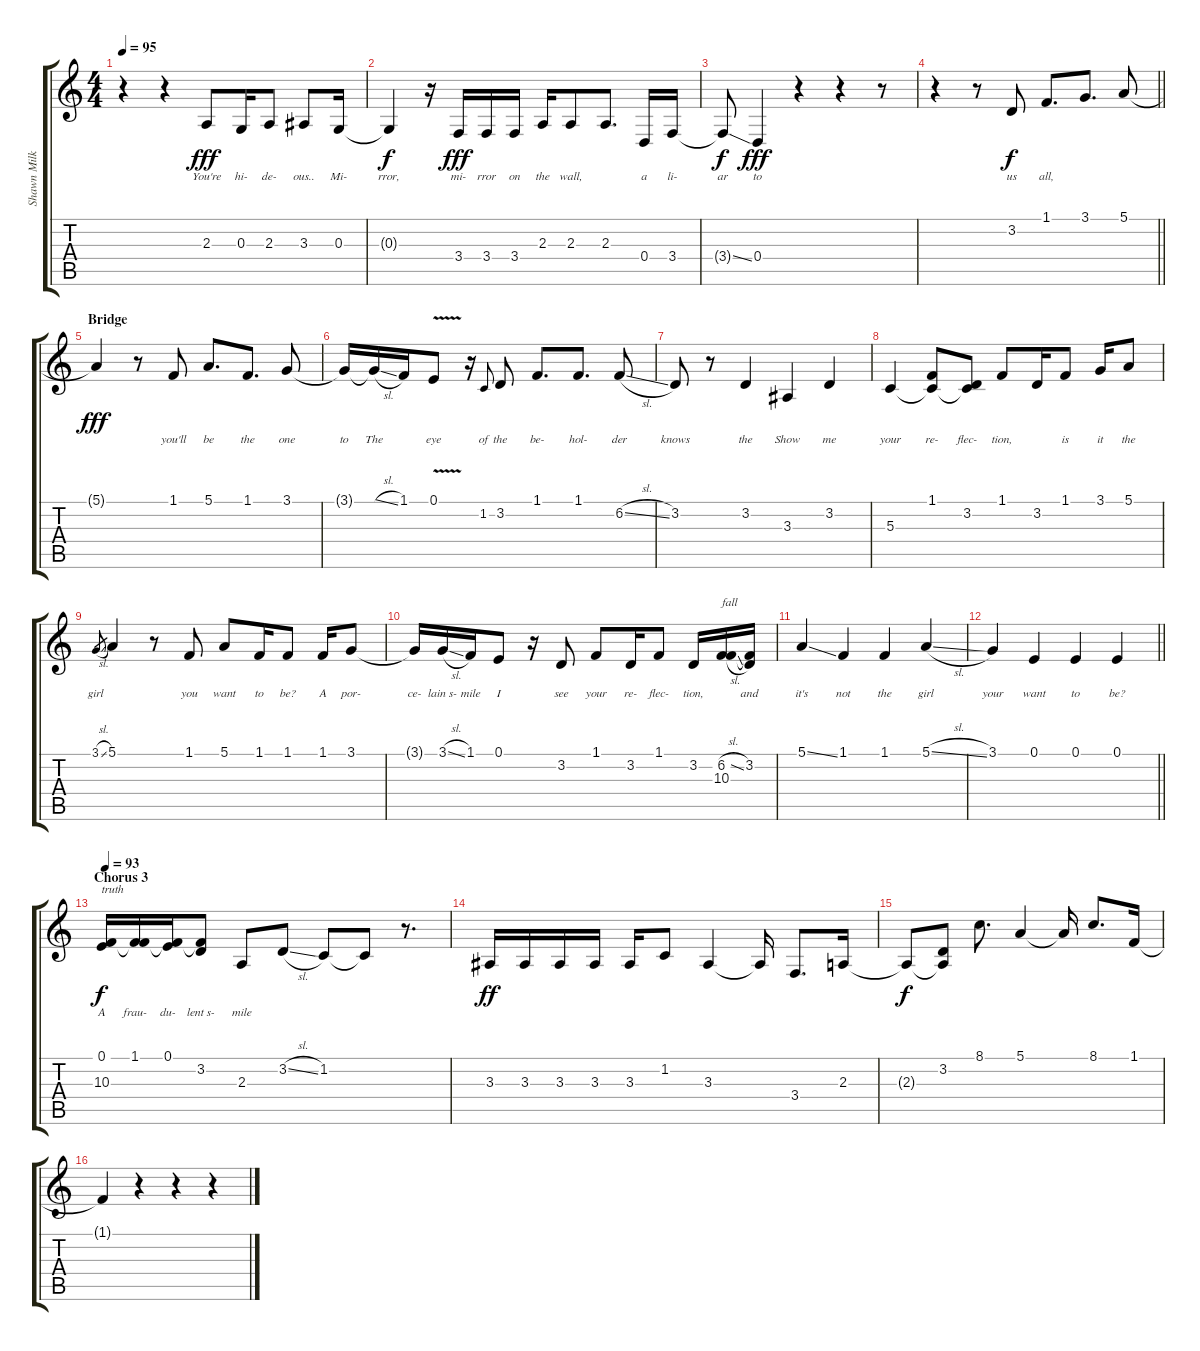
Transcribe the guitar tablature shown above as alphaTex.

\track ("Shawn Milke [Vocals]" "Shawn Milk") {instrument clarinet}
\staff {score tabs}
\tuning (E4 B3 G3 D3 A2 E2) {hide}
\ts (4 4)
\tempo 95
\clef g2
\ks c
r.4{dy f} r.4 2.3.8{lyrics (0 "You're") lyrics (1 "") lyrics (2 "") lyrics (3 "") lyrics (4 "") dy fff} 0.3.16{lyrics (0 "hi-") lyrics (1 "") lyrics (2 "") lyrics (3 "") lyrics (4 "")} 2.3.8{lyrics (0 "de-") lyrics (1 "") lyrics (2 "") lyrics (3 "") lyrics (4 "")} 3.3.8{lyrics (0 "ous..") lyrics (1 "") lyrics (2 "") lyrics (3 "") lyrics (4 "")} 0.3.16{lyrics (0 "Mi-") lyrics (1 "") lyrics (2 "") lyrics (3 "") lyrics (4 "")} |
0.3{t}.4{lyrics (0 "rror,") lyrics (1 "") lyrics (2 "") lyrics (3 "") lyrics (4 "") dy f} r.16 3.4.16{lyrics (0 "mi-") lyrics (1 "") lyrics (2 "") lyrics (3 "") lyrics (4 "") dy fff} 3.4.16{lyrics (0 "rror") lyrics (1 "") lyrics (2 "") lyrics (3 "") lyrics (4 "")} 3.4.16{lyrics (0 "on") lyrics (1 "") lyrics (2 "") lyrics (3 "") lyrics (4 "")} 2.3.16{lyrics (0 "the") lyrics (1 "") lyrics (2 "") lyrics (3 "") lyrics (4 "")} 2.3.8{lyrics (0 "wall,") lyrics (1 "") lyrics (2 "") lyrics (3 "") lyrics (4 "")} 2.3.8{d lyrics (0 "") lyrics (1 "") lyrics (2 "") lyrics (3 "") lyrics (4 "")} 0.4.16{lyrics (0 "a") lyrics (1 "") lyrics (2 "") lyrics (3 "") lyrics (4 "")} 3.4.16{lyrics (0 "li-") lyrics (1 "") lyrics (2 "") lyrics (3 "") lyrics (4 "")} |
3.4{ss t}.8{lyrics (0 "ar") lyrics (1 "") lyrics (2 "") lyrics (3 "") lyrics (4 "") dy f} 0.4.4{lyrics (0 "to") lyrics (1 "") lyrics (2 "") lyrics (3 "") lyrics (4 "") dy fff} r.4 r.4 r.8 |
\barLineRight lightlight
r.4 r.8 3.2.8{lyrics (0 "us") lyrics (1 "") lyrics (2 "") lyrics (3 "") lyrics (4 "") dy f} 1.1.8{d lyrics (0 "all,") lyrics (1 "") lyrics (2 "") lyrics (3 "") lyrics (4 "")} 3.1.8{d lyrics (0 "") lyrics (1 "") lyrics (2 "") lyrics (3 "") lyrics (4 "")} 5.1.8{lyrics (0 "") lyrics (1 "") lyrics (2 "") lyrics (3 "") lyrics (4 "")} |
\section ("" "Bridge")
5.1{t}.4{lyrics (0 "") lyrics (1 "") lyrics (2 "") lyrics (3 "") lyrics (4 "") dy fff} r.8 1.1.8{lyrics (0 "you'll") lyrics (1 "") lyrics (2 "") lyrics (3 "") lyrics (4 "")} 5.1.8{d lyrics (0 "be") lyrics (1 "") lyrics (2 "") lyrics (3 "") lyrics (4 "")} 1.1.8{d lyrics (0 "the") lyrics (1 "") lyrics (2 "") lyrics (3 "") lyrics (4 "")} 3.1.8{lyrics (0 "one") lyrics (1 "") lyrics (2 "") lyrics (3 "") lyrics (4 "")} |
3.1{t}.16{lyrics (0 "to") lyrics (1 "") lyrics (2 "") lyrics (3 "") lyrics (4 "")} 3.1{sl t}.16{lyrics (0 "The") lyrics (1 "") lyrics (2 "") lyrics (3 "") lyrics (4 "")} 1.1.16{lyrics (0 "") lyrics (1 "") lyrics (2 "") lyrics (3 "") lyrics (4 "")} 0.1{v}.8{lyrics (0 "eye") lyrics (1 "") lyrics (2 "") lyrics (3 "") lyrics (4 "")} r.16 1.2.8{lyrics (0 "of") lyrics (1 "") lyrics (2 "") lyrics (3 "") lyrics (4 "") gr onbeat} 3.2.8{lyrics (0 "the") lyrics (1 "") lyrics (2 "") lyrics (3 "") lyrics (4 "")} 1.1.8{d lyrics (0 "be-") lyrics (1 "") lyrics (2 "") lyrics (3 "") lyrics (4 "")} 1.1.8{d lyrics (0 "hol-") lyrics (1 "") lyrics (2 "") lyrics (3 "") lyrics (4 "")} 6.2{sl}.8{lyrics (0 "der") lyrics (1 "") lyrics (2 "") lyrics (3 "") lyrics (4 "")} |
3.2.8{lyrics (0 "knows") lyrics (1 "") lyrics (2 "") lyrics (3 "") lyrics (4 "")} r.8 3.2.4{lyrics (0 "the") lyrics (1 "") lyrics (2 "") lyrics (3 "") lyrics (4 "")} 3.3.4{lyrics (0 "Show") lyrics (1 "") lyrics (2 "") lyrics (3 "") lyrics (4 "")} 3.2.4{lyrics (0 "me") lyrics (1 "") lyrics (2 "") lyrics (3 "") lyrics (4 "")} |
5.3.4{lyrics (0 "your") lyrics (1 "") lyrics (2 "") lyrics (3 "") lyrics (4 "")} (1.1 5.3{t}).8{lyrics (0 "re-") lyrics (1 "") lyrics (2 "") lyrics (3 "") lyrics (4 "")} (3.2 5.3{t}).8{lyrics (0 "flec-") lyrics (1 "") lyrics (2 "") lyrics (3 "") lyrics (4 "")} 1.1.8{lyrics (0 "tion,") lyrics (1 "") lyrics (2 "") lyrics (3 "") lyrics (4 "")} 3.2.16{lyrics (0 "") lyrics (1 "") lyrics (2 "") lyrics (3 "") lyrics (4 "")} 1.1.8{lyrics (0 "is") lyrics (1 "") lyrics (2 "") lyrics (3 "") lyrics (4 "")} 3.1.16{lyrics (0 "it") lyrics (1 "") lyrics (2 "") lyrics (3 "") lyrics (4 "")} 5.1.8{lyrics (0 "the") lyrics (1 "") lyrics (2 "") lyrics (3 "") lyrics (4 "")} |
3.1{sl}.8{lyrics (0 "girl") lyrics (1 "") lyrics (2 "") lyrics (3 "") lyrics (4 "") gr} 5.1.4{lyrics (0 "") lyrics (1 "") lyrics (2 "") lyrics (3 "") lyrics (4 "")} r.8 1.1.8{lyrics (0 "you") lyrics (1 "") lyrics (2 "") lyrics (3 "") lyrics (4 "")} 5.1.8{lyrics (0 "want") lyrics (1 "") lyrics (2 "") lyrics (3 "") lyrics (4 "")} 1.1.16{lyrics (0 "to") lyrics (1 "") lyrics (2 "") lyrics (3 "") lyrics (4 "")} 1.1.8{lyrics (0 "be?") lyrics (1 "") lyrics (2 "") lyrics (3 "") lyrics (4 "")} 1.1.16{lyrics (0 "A") lyrics (1 "") lyrics (2 "") lyrics (3 "") lyrics (4 "")} 3.1.8{lyrics (0 "por-") lyrics (1 "") lyrics (2 "") lyrics (3 "") lyrics (4 "")} |
3.1{t}.16{lyrics (0 "ce-") lyrics (1 "") lyrics (2 "") lyrics (3 "") lyrics (4 "")} 3.1{sl}.16{lyrics (0 "lain s-") lyrics (1 "") lyrics (2 "") lyrics (3 "") lyrics (4 "")} 1.1.16{lyrics (0 "mile") lyrics (1 "") lyrics (2 "") lyrics (3 "") lyrics (4 "")} 0.1.8{lyrics (0 "I") lyrics (1 "") lyrics (2 "") lyrics (3 "") lyrics (4 "")} r.16 3.2.8{lyrics (0 "see") lyrics (1 "") lyrics (2 "") lyrics (3 "") lyrics (4 "")} 1.1.8{lyrics (0 "your") lyrics (1 "") lyrics (2 "") lyrics (3 "") lyrics (4 "")} 3.2.16{lyrics (0 "re-") lyrics (1 "") lyrics (2 "") lyrics (3 "") lyrics (4 "")} 1.1.8{lyrics (0 "flec-") lyrics (1 "") lyrics (2 "") lyrics (3 "") lyrics (4 "")} 3.2.16{lyrics (0 "tion,") lyrics (1 "") lyrics (2 "") lyrics (3 "") lyrics (4 "")} (6.2{sl} 10.3).16{txt "fall" lyrics (0 "") lyrics (1 "") lyrics (2 "") lyrics (3 "") lyrics (4 "")} (3.2 10.3{t}).16{lyrics (0 "and") lyrics (1 "") lyrics (2 "") lyrics (3 "") lyrics (4 "")} |
5.1{ss}.4{lyrics (0 "it's") lyrics (1 "") lyrics (2 "") lyrics (3 "") lyrics (4 "")} 1.1.4{lyrics (0 "not") lyrics (1 "") lyrics (2 "") lyrics (3 "") lyrics (4 "")} 1.1.4{lyrics (0 "the") lyrics (1 "") lyrics (2 "") lyrics (3 "") lyrics (4 "")} 5.1{sl}.4{lyrics (0 "girl") lyrics (1 "") lyrics (2 "") lyrics (3 "") lyrics (4 "")} |
\barLineRight lightlight
3.1.4{lyrics (0 "your") lyrics (1 "") lyrics (2 "") lyrics (3 "") lyrics (4 "")} 0.1.4{lyrics (0 "want") lyrics (1 "") lyrics (2 "") lyrics (3 "") lyrics (4 "")} 0.1.4{lyrics (0 "to") lyrics (1 "") lyrics (2 "") lyrics (3 "") lyrics (4 "")} 0.1.4{lyrics (0 "be?") lyrics (1 "") lyrics (2 "") lyrics (3 "") lyrics (4 "")} |
\section ("" "Chorus 3")
\tempo 93
(0.1 10.3).16{txt "truth" lyrics (0 "A") lyrics (1 "") lyrics (2 "") lyrics (3 "") lyrics (4 "") dy f volume 16} (1.1 10.3{t}).16{lyrics (0 "frau-") lyrics (1 "") lyrics (2 "") lyrics (3 "") lyrics (4 "")} (0.1 10.3{t}).16{lyrics (0 "du-") lyrics (1 "") lyrics (2 "") lyrics (3 "") lyrics (4 "")} (3.2 10.3{t}).8{lyrics (0 "lent s-") lyrics (1 "") lyrics (2 "") lyrics (3 "") lyrics (4 "")} 2.3.8{lyrics (0 "mile") lyrics (1 "") lyrics (2 "") lyrics (3 "") lyrics (4 "")} 3.2{sl}.8 1.2.8 1.2{t}.8 r.8{d} |
3.3.16{dy ff} 3.3.16 3.3.16 3.3.16 3.3.16 1.2.8 3.3.4 3.3{t}.16 3.4.8{d} 2.3.16 |
2.3{t}.8{dy f} (3.2 2.3{t}).8 8.1.8{d} 5.1.4 5.1{t}.16 8.1.8{d} 1.1.16 |
1.1{t}.4 r.4 r.4 r.4
